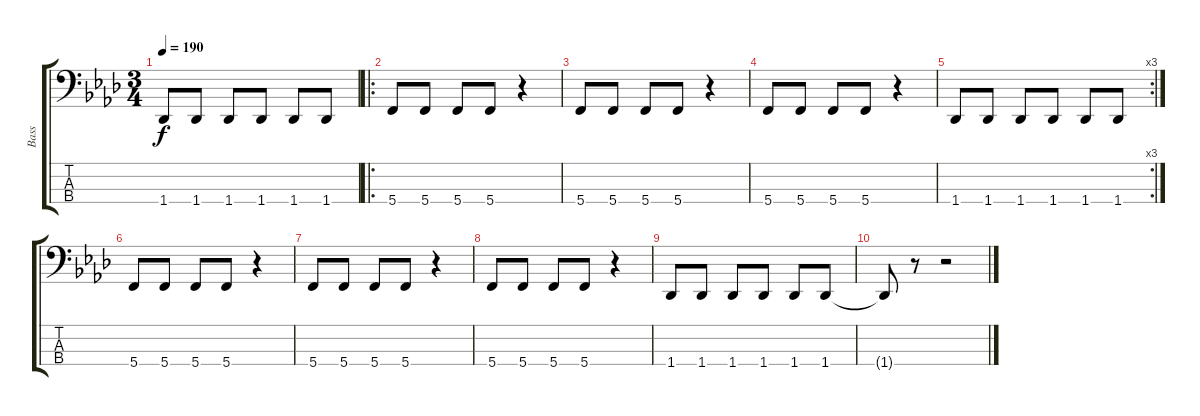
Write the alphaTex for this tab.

\track ("Bass" "Bass") {instrument electricbasspick}
\staff {score tabs}
\tuning (D3 C2 G1 C1) {hide}
\ts (3 4)
\tempo 190
\clef f4
\ks ab
1.4.8{dy f} 1.4.8 1.4.8 1.4.8 1.4.8 1.4.8 |
\ro
5.4.8 5.4.8 5.4.8 5.4.8 r.4 |
5.4.8 5.4.8 5.4.8 5.4.8 r.4 |
5.4.8 5.4.8 5.4.8 5.4.8 r.4 |
\rc 3
1.4.8 1.4.8 1.4.8 1.4.8 1.4.8 1.4.8 |
5.4.8 5.4.8 5.4.8 5.4.8 r.4 |
5.4.8 5.4.8 5.4.8 5.4.8 r.4 |
5.4.8 5.4.8 5.4.8 5.4.8 r.4 |
1.4.8 1.4.8 1.4.8 1.4.8 1.4.8 1.4.8 |
1.4{t}.8 r.8 r.2
